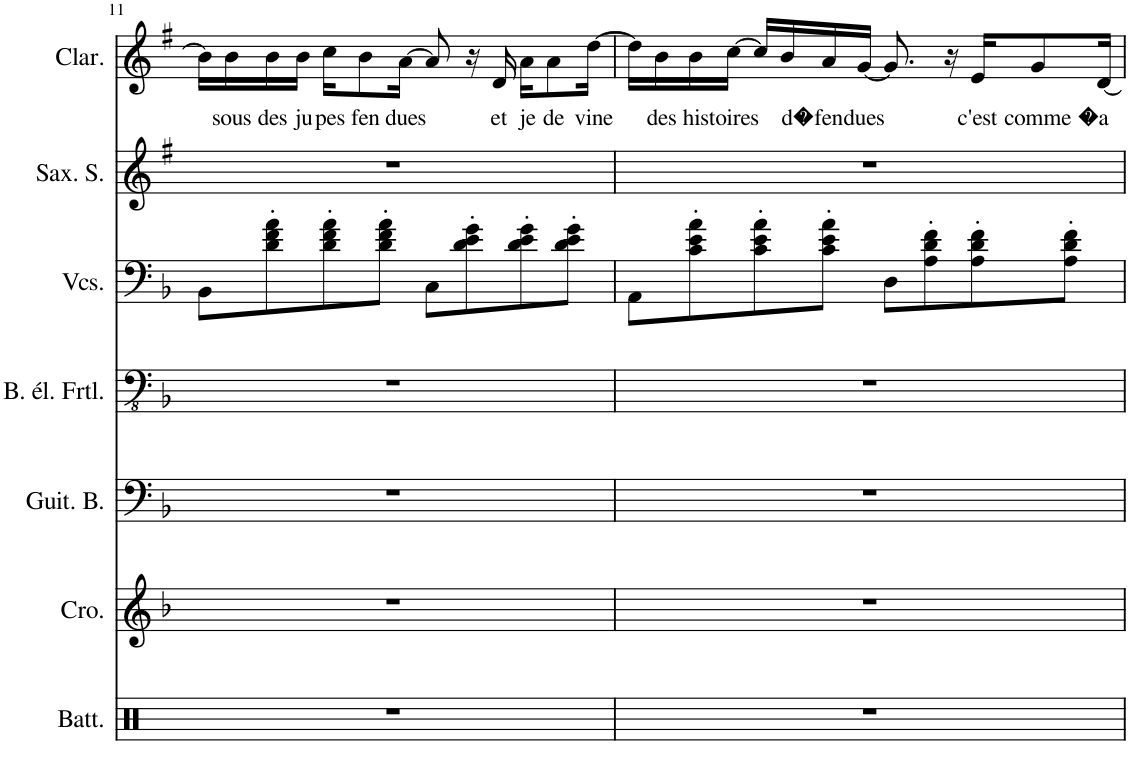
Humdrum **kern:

**kern	**kern	**kern	**kern	**kern	**kern	**kern	**text
*part7	*part6	*part5	*part4	*part3	*part2	*part1	*part1
*staff7	*staff6	*staff5	*staff4	*staff3	*staff2	*staff1	*staff1
*I"Batterie	*I"Crotales	*I"Guitare Basse	*I"Basse électrique fretless	*I"Violoncelles	*I"Saxophone Soprano	*I"Clarinette	*
*I'Batt.	*I'Cro.	*I'Guit. B.	*I'B. él. Frtl.	*I'Vcs.	*I'Sax. S.	*I'Clar.	*
!!LO:PB:g=z
*clefX	*clefG2	*clefF4	*clefFv4	*clefF4	*clefG2	*clefG2	*
*	*Trd-14c-24	*Trd7c12	*	*	*Trd1c2	*Trd1c2	*
*k[]	*k[b-]	*k[b-]	*k[b-]	*k[b-]	*k[f#]	*k[f#]	*
*M4/4	*M4/4	*M4/4	*M4/4	*M4/4	*M4/4	*M4/4	*
=11	=11	=11	=11	=11	=11	=11	=11
1r	1r	1r	1r	8BB-\L	1r	16b\LL]	.
!	!	!	!	!	!	!	!LO:LY:b
.	.	.	.	.	.	16b\	sous
!	!	!	!	!	!	!	!LO:LY:b
.	.	.	.	8d\' 8f\' 8a\'	.	16b\	des
!	!	!	!	!	!	!	!LO:LY:b
.	.	.	.	.	.	16b\JJ	ju
!	!	!	!	!	!	!	!LO:LY:b
.	.	.	.	8d\' 8f\' 8a\'	.	16cc\KL	pes
!	!	!	!	!	!	!	!LO:LY:b
.	.	.	.	.	.	8b\	fen
.	.	.	.	8d\' 8f\' 8a\'J	.	.	.
!	!	!	!	!	!	!	!LO:LY:b
.	.	.	.	.	.	[16a\Jk	dues
.	.	.	.	8C\L	.	8a/]	.
.	.	.	.	8d\' 8e\' 8g\'	.	16r	.
!	!	!	!	!	!	!	!LO:LY:b
.	.	.	.	.	.	16d/	et
!	!	!	!	!	!	!	!LO:LY:b
.	.	.	.	8d\' 8e\' 8g\'	.	16a\KL	je
!	!	!	!	!	!	!	!LO:LY:b
.	.	.	.	.	.	8a\	de
.	.	.	.	8d\' 8e\' 8g\'J	.	.	.
!	!	!	!	!	!	!	!LO:LY:b
.	.	.	.	.	.	[16dd\Jk	vine
=12	=12	=12	=12	=12	=12	=12	=12
1r	1r	1r	1r	8AA\L	1r	16dd\LL]	.
!	!	!	!	!	!	!	!LO:LY:b
.	.	.	.	.	.	16b\	des
!	!	!	!	!	!	!	!LO:LY:b
.	.	.	.	8c\' 8e\' 8a\'	.	16b\	his
!	!	!	!	!	!	!	!LO:LY:b
.	.	.	.	.	.	[16cc\JJ	toires
.	.	.	.	8c\' 8e\' 8a\'	.	16cc/LL]	.
!	!	!	!	!	!	!	!LO:LY:b
.	.	.	.	.	.	16b/	d�
!	!	!	!	!	!	!	!LO:LY:b
.	.	.	.	8c\' 8e\' 8a\'J	.	16a/	fen
!	!	!	!	!	!	!	!LO:LY:b
.	.	.	.	.	.	[16g/JJ	dues
.	.	.	.	8D\L	.	8.g/]	.
.	.	.	.	8A\' 8d\' 8f\'	.	.	.
.	.	.	.	.	.	16r	.
!	!	!	!	!	!	!	!LO:LY:b
.	.	.	.	8A\' 8d\' 8f\'	.	16e/KL	c'est
!	!	!	!	!	!	!	!LO:LY:b
.	.	.	.	.	.	8g/	comme
.	.	.	.	8A\' 8d\' 8f\'J	.	.	.
!	!	!	!	!	!	!	!LO:LY:b
.	.	.	.	.	.	[16d/Jk	�a
=	=	=	=	=	=	=	=
*-	*-	*-	*-	*-	*-	*-	*-
